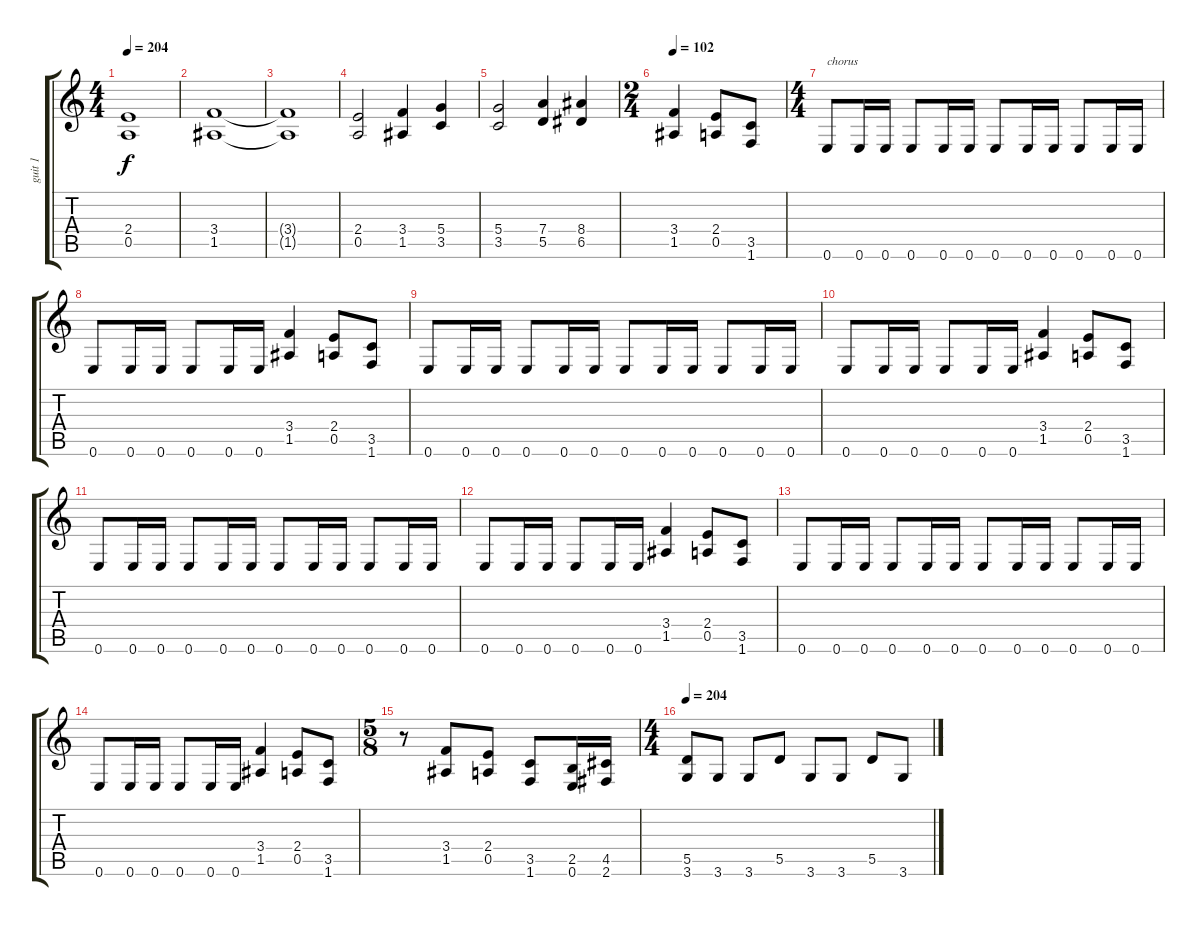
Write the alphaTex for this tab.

\track ("guit 1" "guit 1") {instrument distortionguitar}
\staff {score tabs}
\tuning (E4 B3 G3 D3 A2 E2) {hide}
\ts (4 4)
\tempo 204
\clef g2
\ks c
(2.4{t} 0.5{t}).1{dy f} |
(3.4 1.5).1 |
(3.4{t} 1.5{t}).1 |
(2.4 0.5).2 (3.4 1.5).4 (5.4 3.5).4 |
(5.4 3.5).2 (7.4 5.5).4 (8.4 6.5).4 |
\ts (2 4)
\tempo 102
(3.4 1.5).4 (2.4 0.5).8 (3.5 1.6).8 |
\ts (4 4)
0.6.8{txt "chorus"} 0.6.16 0.6.16 0.6.8 0.6.16 0.6.16 0.6.8 0.6.16 0.6.16 0.6.8 0.6.16 0.6.16 |
0.6.8 0.6.16 0.6.16 0.6.8 0.6.16 0.6.16 (3.4 1.5).4 (2.4 0.5).8 (3.5 1.6).8 |
0.6.8 0.6.16 0.6.16 0.6.8 0.6.16 0.6.16 0.6.8 0.6.16 0.6.16 0.6.8 0.6.16 0.6.16 |
0.6.8 0.6.16 0.6.16 0.6.8 0.6.16 0.6.16 (3.4 1.5).4 (2.4 0.5).8 (3.5 1.6).8 |
0.6.8 0.6.16 0.6.16 0.6.8 0.6.16 0.6.16 0.6.8 0.6.16 0.6.16 0.6.8 0.6.16 0.6.16 |
0.6.8 0.6.16 0.6.16 0.6.8 0.6.16 0.6.16 (3.4 1.5).4 (2.4 0.5).8 (3.5 1.6).8 |
0.6.8 0.6.16 0.6.16 0.6.8 0.6.16 0.6.16 0.6.8 0.6.16 0.6.16 0.6.8 0.6.16 0.6.16 |
0.6.8 0.6.16 0.6.16 0.6.8 0.6.16 0.6.16 (3.4 1.5).4 (2.4 0.5).8 (3.5 1.6).8 |
\ts (5 8)
r.8 (3.4 1.5).8 (2.4 0.5).8 (3.5 1.6).8 (2.5 0.6).16 (4.5 2.6).16 |
\ts (4 4)
\tempo 204
(5.5 3.6).8 3.6.8 3.6.8 5.5.8 3.6.8 3.6.8 5.5.8 3.6.8
